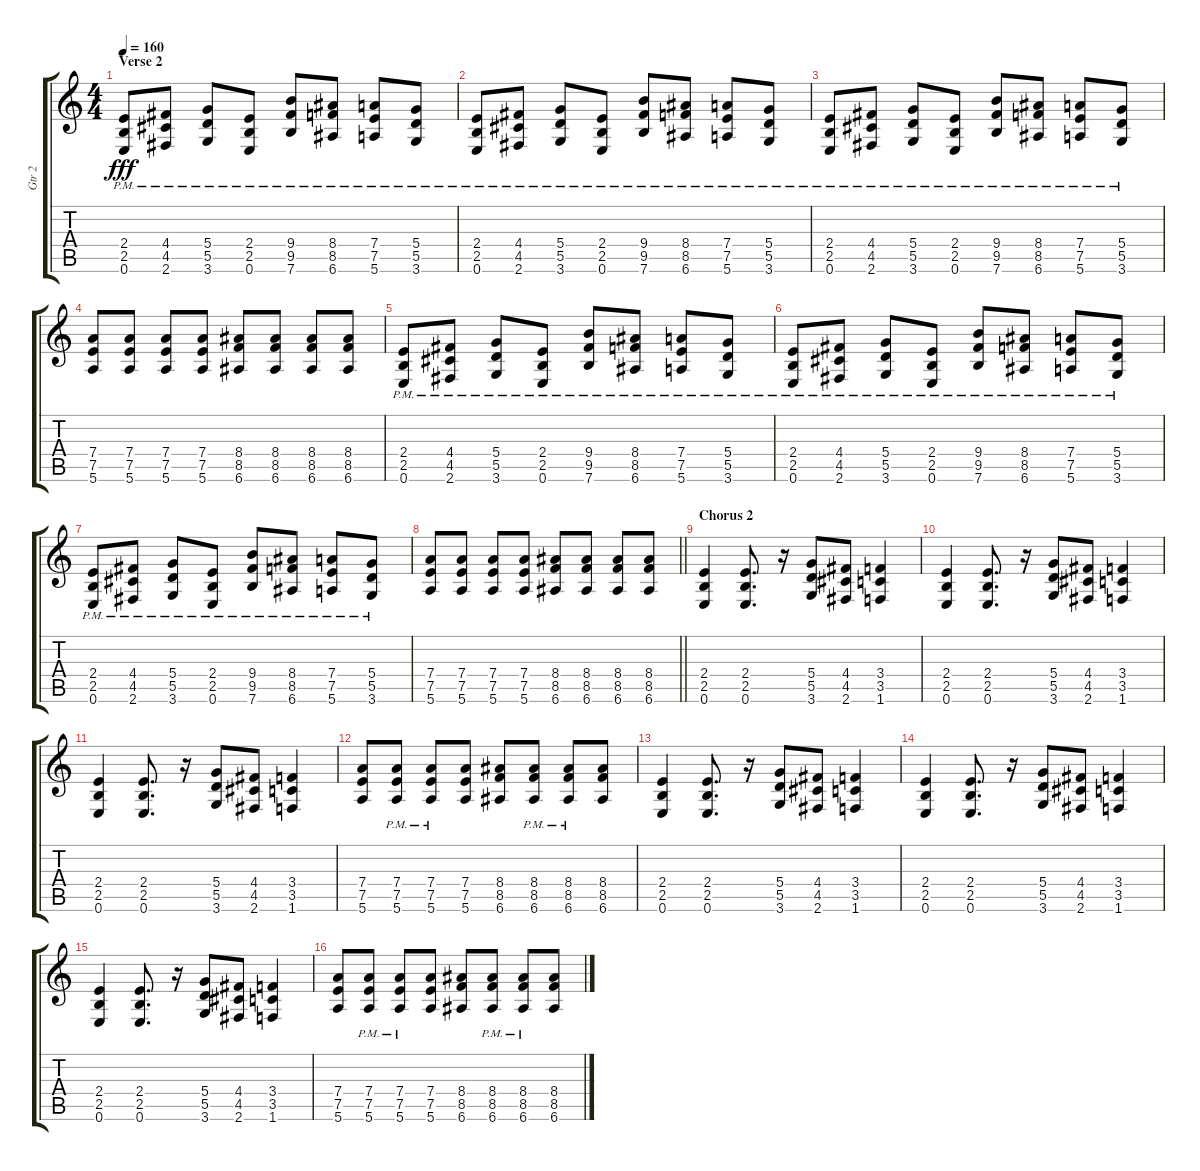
\track ("Gtr 2" "Gtr 2") {instrument distortionguitar}
\staff {score tabs}
\tuning (E4 B3 G3 D3 A2 E2) {hide}
\ts (4 4)
\section ("" "Verse 2")
\tempo 160
\clef g2
\ks c
(2.4{pm} 2.5{pm} 0.6{pm}).8{dy fff} (4.4{pm} 4.5{pm} 2.6{pm}).8 (5.4{pm} 5.5{pm} 3.6{pm}).8 (2.4{pm} 2.5{pm} 0.6{pm}).8 (9.4{pm} 9.5{pm} 7.6{pm}).8 (8.4{pm} 8.5{pm} 6.6{pm}).8 (7.4{pm} 7.5{pm} 5.6{pm}).8 (5.4{pm} 5.5{pm} 3.6{pm}).8 |
(2.4{pm} 2.5{pm} 0.6{pm}).8 (4.4{pm} 4.5{pm} 2.6{pm}).8 (5.4{pm} 5.5{pm} 3.6{pm}).8 (2.4{pm} 2.5{pm} 0.6{pm}).8 (9.4{pm} 9.5{pm} 7.6{pm}).8 (8.4{pm} 8.5{pm} 6.6{pm}).8 (7.4{pm} 7.5{pm} 5.6{pm}).8 (5.4{pm} 5.5{pm} 3.6{pm}).8 |
(2.4{pm} 2.5{pm} 0.6{pm}).8 (4.4{pm} 4.5{pm} 2.6{pm}).8 (5.4{pm} 5.5{pm} 3.6{pm}).8 (2.4{pm} 2.5{pm} 0.6{pm}).8 (9.4{pm} 9.5{pm} 7.6{pm}).8 (8.4{pm} 8.5{pm} 6.6{pm}).8 (7.4{pm} 7.5{pm} 5.6{pm}).8 (5.4{pm} 5.5{pm} 3.6{pm}).8 |
(7.4 7.5 5.6).8 (7.4 7.5 5.6).8 (7.4 7.5 5.6).8 (7.4 7.5 5.6).8 (8.4 8.5 6.6).8 (8.4 8.5 6.6).8 (8.4 8.5 6.6).8 (8.4 8.5 6.6).8 |
(2.4{pm} 2.5{pm} 0.6{pm}).8 (4.4{pm} 4.5{pm} 2.6{pm}).8 (5.4{pm} 5.5{pm} 3.6{pm}).8 (2.4{pm} 2.5{pm} 0.6{pm}).8 (9.4{pm} 9.5{pm} 7.6{pm}).8 (8.4{pm} 8.5{pm} 6.6{pm}).8 (7.4{pm} 7.5{pm} 5.6{pm}).8 (5.4{pm} 5.5{pm} 3.6{pm}).8 |
(2.4{pm} 2.5{pm} 0.6{pm}).8 (4.4{pm} 4.5{pm} 2.6{pm}).8 (5.4{pm} 5.5{pm} 3.6{pm}).8 (2.4{pm} 2.5{pm} 0.6{pm}).8 (9.4{pm} 9.5{pm} 7.6{pm}).8 (8.4{pm} 8.5{pm} 6.6{pm}).8 (7.4{pm} 7.5{pm} 5.6{pm}).8 (5.4{pm} 5.5{pm} 3.6{pm}).8 |
(2.4{pm} 2.5{pm} 0.6{pm}).8 (4.4{pm} 4.5{pm} 2.6{pm}).8 (5.4{pm} 5.5{pm} 3.6{pm}).8 (2.4{pm} 2.5{pm} 0.6{pm}).8 (9.4{pm} 9.5{pm} 7.6{pm}).8 (8.4{pm} 8.5{pm} 6.6{pm}).8 (7.4{pm} 7.5{pm} 5.6{pm}).8 (5.4{pm} 5.5{pm} 3.6{pm}).8 |
\barLineRight lightlight
(7.4 7.5 5.6).8 (7.4 7.5 5.6).8 (7.4 7.5 5.6).8 (7.4 7.5 5.6).8 (8.4 8.5 6.6).8 (8.4 8.5 6.6).8 (8.4 8.5 6.6).8 (8.4 8.5 6.6).8 |
\section ("" "Chorus 2")
(2.4 2.5 0.6).4 (2.4 2.5 0.6).8{d} r.16 (5.4 5.5 3.6).8 (4.4 4.5 2.6).8 (3.4 3.5 1.6).4 |
(2.4 2.5 0.6).4 (2.4 2.5 0.6).8{d} r.16 (5.4 5.5 3.6).8 (4.4 4.5 2.6).8 (3.4 3.5 1.6).4 |
(2.4 2.5 0.6).4 (2.4 2.5 0.6).8{d} r.16 (5.4 5.5 3.6).8 (4.4 4.5 2.6).8 (3.4 3.5 1.6).4 |
(7.4 7.5 5.6).8 (7.4{pm} 7.5{pm} 5.6{pm}).8 (7.4{pm} 7.5{pm} 5.6{pm}).8 (7.4 7.5 5.6).8 (8.4 8.5 6.6).8 (8.4{pm} 8.5{pm} 6.6{pm}).8 (8.4{pm} 8.5{pm} 6.6{pm}).8 (8.4 8.5 6.6).8 |
(2.4 2.5 0.6).4 (2.4 2.5 0.6).8{d} r.16 (5.4 5.5 3.6).8 (4.4 4.5 2.6).8 (3.4 3.5 1.6).4 |
(2.4 2.5 0.6).4 (2.4 2.5 0.6).8{d} r.16 (5.4 5.5 3.6).8 (4.4 4.5 2.6).8 (3.4 3.5 1.6).4 |
(2.4 2.5 0.6).4 (2.4 2.5 0.6).8{d} r.16 (5.4 5.5 3.6).8 (4.4 4.5 2.6).8 (3.4 3.5 1.6).4 |
(7.4 7.5 5.6).8 (7.4{pm} 7.5{pm} 5.6{pm}).8 (7.4{pm} 7.5{pm} 5.6{pm}).8 (7.4 7.5 5.6).8 (8.4 8.5 6.6).8 (8.4{pm} 8.5{pm} 6.6{pm}).8 (8.4{pm} 8.5{pm} 6.6{pm}).8 (8.4 8.5 6.6).8
